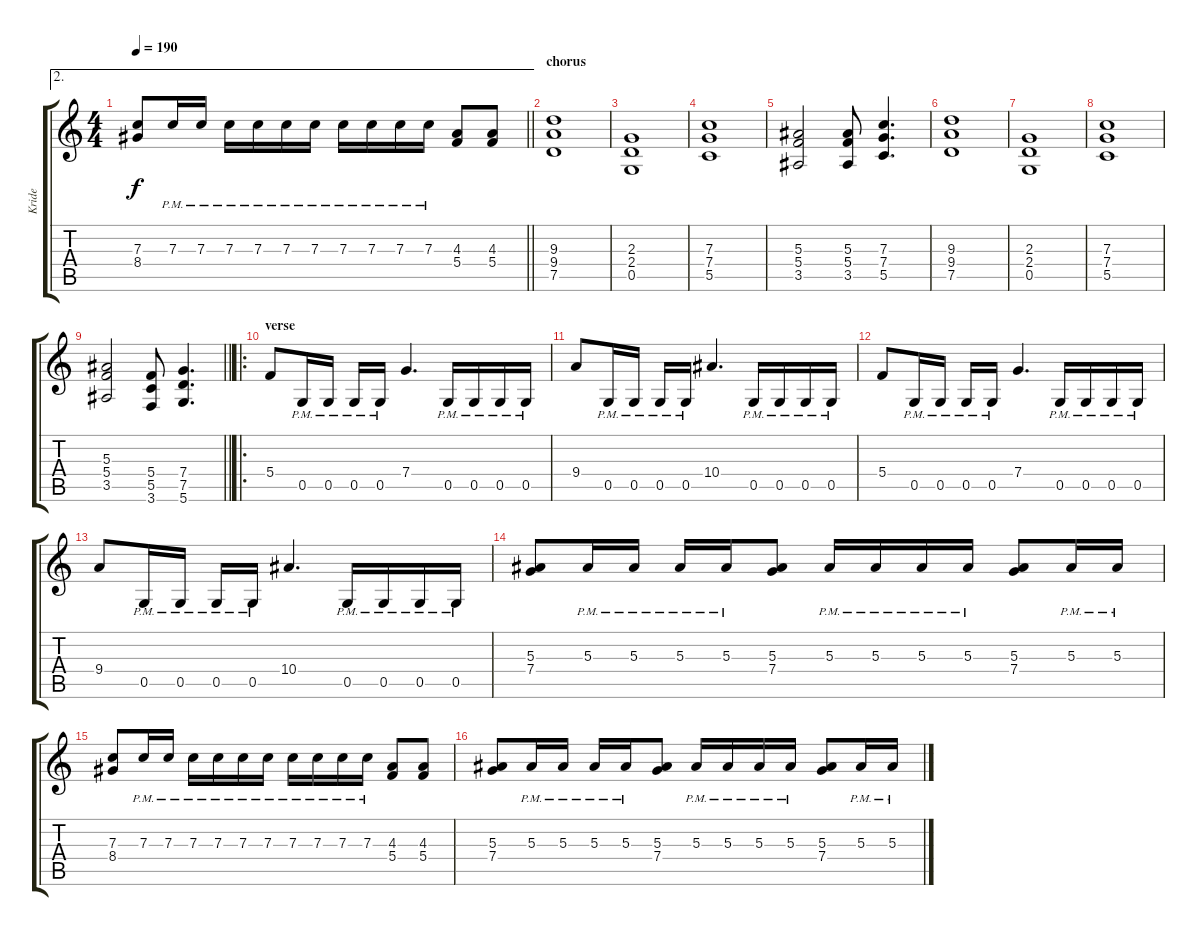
\track ("Kride" "Kride") {instrument distortionguitar}
\staff {score tabs}
\tuning (D4 A3 F3 C3 G2 D2) {hide}
\ae 2
\ts (4 4)
\tempo 190
\clef g2
\barLineRight lightlight
\ks c
(7.3 8.4).8{dy f} 7.3{pm}.16 7.3{pm}.16 7.3{pm}.16 7.3{pm}.16 7.3{pm}.16 7.3{pm}.16 7.3{pm}.16 7.3{pm}.16 7.3{pm}.16 7.3{pm}.16 (4.3 5.4).8 (4.3 5.4).8 |
\section ("" "chorus")
(9.3 9.4 7.5).1 |
(2.3 2.4 0.5).1 |
(7.3 7.4 5.5).1 |
(5.3 5.4 3.5).2 (5.3 5.4 3.5).8 (7.3 7.4 5.5).4{d} |
(9.3 9.4 7.5).1 |
(2.3 2.4 0.5).1 |
(7.3 7.4 5.5).1 |
\barLineRight lightlight
(5.3 5.4 3.5).2 (5.4 5.5 3.6).8 (7.4 7.5 5.6).4{d} |
\ro
\section ("" "verse")
5.4.8 0.5{pm}.16 0.5{pm}.16 0.5{pm}.16 0.5{pm}.16 7.4.4{d} 0.5{pm}.16 0.5{pm}.16 0.5{pm}.16 0.5{pm}.16 |
9.4.8 0.5{pm}.16 0.5{pm}.16 0.5{pm}.16 0.5{pm}.16 10.4.4{d} 0.5{pm}.16 0.5{pm}.16 0.5{pm}.16 0.5{pm}.16 |
5.4.8 0.5{pm}.16 0.5{pm}.16 0.5{pm}.16 0.5{pm}.16 7.4.4{d} 0.5{pm}.16 0.5{pm}.16 0.5{pm}.16 0.5{pm}.16 |
9.4.8 0.5{pm}.16 0.5{pm}.16 0.5{pm}.16 0.5{pm}.16 10.4.4{d} 0.5{pm}.16 0.5{pm}.16 0.5{pm}.16 0.5{pm}.16 |
(5.3 7.4).8 5.3{pm}.16 5.3{pm}.16 5.3{pm}.16 5.3{pm}.16 (5.3 7.4).8 5.3{pm}.16 5.3{pm}.16 5.3{pm}.16 5.3{pm}.16 (5.3 7.4).8 5.3{pm}.16 5.3{pm}.16 |
(7.3 8.4).8 7.3{pm}.16 7.3{pm}.16 7.3{pm}.16 7.3{pm}.16 7.3{pm}.16 7.3{pm}.16 7.3{pm}.16 7.3{pm}.16 7.3{pm}.16 7.3{pm}.16 (4.3 5.4).8 (4.3 5.4).8 |
(5.3 7.4).8 5.3{pm}.16 5.3{pm}.16 5.3{pm}.16 5.3{pm}.16 (5.3 7.4).8 5.3{pm}.16 5.3{pm}.16 5.3{pm}.16 5.3{pm}.16 (5.3 7.4).8 5.3{pm}.16 5.3{pm}.16
